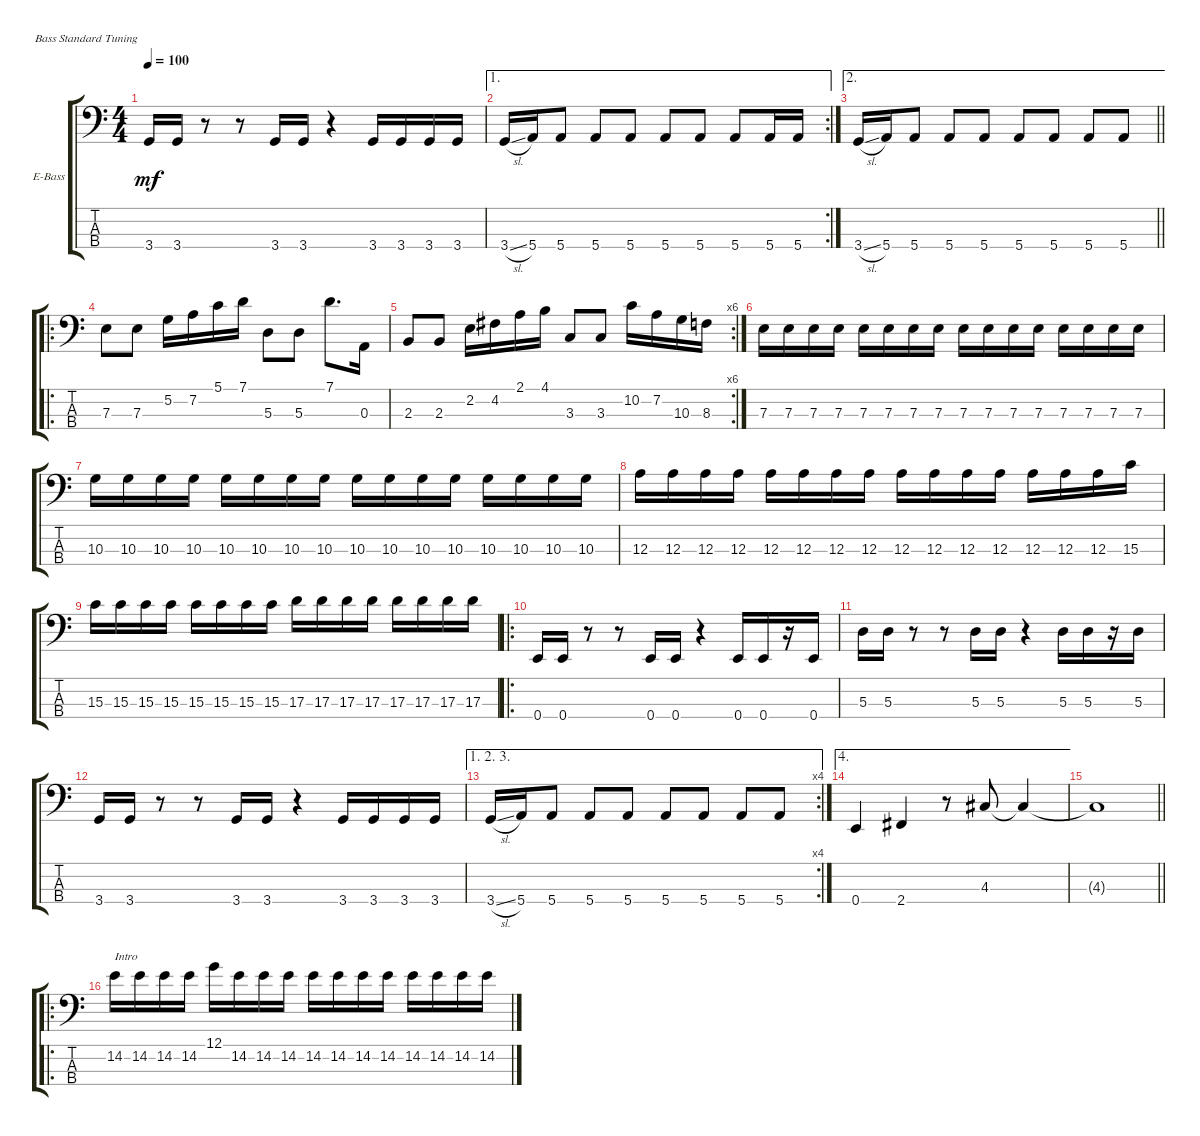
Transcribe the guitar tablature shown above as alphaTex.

\defaultSystemsLayout 4
\bracketExtendMode groupsimilarinstruments
\firstSystemTrackNameOrientation horizontal
\otherSystemsTrackNameOrientation horizontal
\track ("Electric Bass" "E-Bass") {instrument electricbassfinger}
\staff {score tabs}
\tuning (G2 D2 A1 E1)
\ts (4 4)
\tempo 100
\clef f4
\ks c
3.4.16{dy mf} 3.4.16 r.8 r.8 3.4.16 3.4.16 r.4 3.4.16 3.4.16 3.4.16 3.4.16 |
\ae 1
\rc 2
3.4{sl}.16 5.4.16 5.4.8 5.4.8 5.4.8 5.4.8 5.4.8 5.4.8 5.4.16 5.4.16 |
\ae 2
\barLineRight lightlight
3.4{sl}.16 5.4.16 5.4.8 5.4.8 5.4.8 5.4.8 5.4.8 5.4.8 5.4.8 |
\ro
7.3.8 7.3.8 5.2.16 7.2.16 5.1.16 7.1.16 5.3.8 5.3.8 7.1.8{d} 0.3.16 |
\rc 6
2.3.8 2.3.8 2.2.16 4.2.16 2.1.16 4.1.16 3.3.8 3.3.8 10.2.16 7.2.16 10.3.16 8.3.16 |
7.3.16 7.3.16 7.3.16 7.3.16 7.3.16 7.3.16 7.3.16 7.3.16 7.3.16 7.3.16 7.3.16 7.3.16 7.3.16 7.3.16 7.3.16 7.3.16 |
10.3.16 10.3.16 10.3.16 10.3.16 10.3.16 10.3.16 10.3.16 10.3.16 10.3.16 10.3.16 10.3.16 10.3.16 10.3.16 10.3.16 10.3.16 10.3.16 |
12.3.16 12.3.16 12.3.16 12.3.16 12.3.16 12.3.16 12.3.16 12.3.16 12.3.16 12.3.16 12.3.16 12.3.16 12.3.16 12.3.16 12.3.16 15.3.16 |
15.3.16 15.3.16 15.3.16 15.3.16 15.3.16 15.3.16 15.3.16 15.3.16 17.3.16 17.3.16 17.3.16 17.3.16 17.3.16 17.3.16 17.3.16 17.3.16 |
\ro
0.4.16 0.4.16 r.8 r.8 0.4.16 0.4.16 r.4 0.4.16 0.4.16 r.16 0.4.16 |
5.3.16 5.3.16 r.8 r.8 5.3.16 5.3.16 r.4 5.3.16 5.3.16 r.16 5.3.16 |
3.4.16 3.4.16 r.8 r.8 3.4.16 3.4.16 r.4 3.4.16 3.4.16 3.4.16 3.4.16 |
\ae (1 2 3)
\rc 4
3.4{sl}.16 5.4.16 5.4.8 5.4.8 5.4.8 5.4.8 5.4.8 5.4.8 5.4.8 |
\ae 4
0.4.4 2.4.4 r.8 4.3.8 4.3{t}.4 |
\barLineRight lightlight
4.3{t}.1 |
\ro
\scale
0.478369 14.2.16{txt "Intro"} 14.2.16 14.2.16 14.2.16 12.1.16 14.2.16 14.2.16 14.2.16 14.2.16 14.2.16 14.2.16 14.2.16 14.2.16 14.2.16 14.2.16 14.2.16
